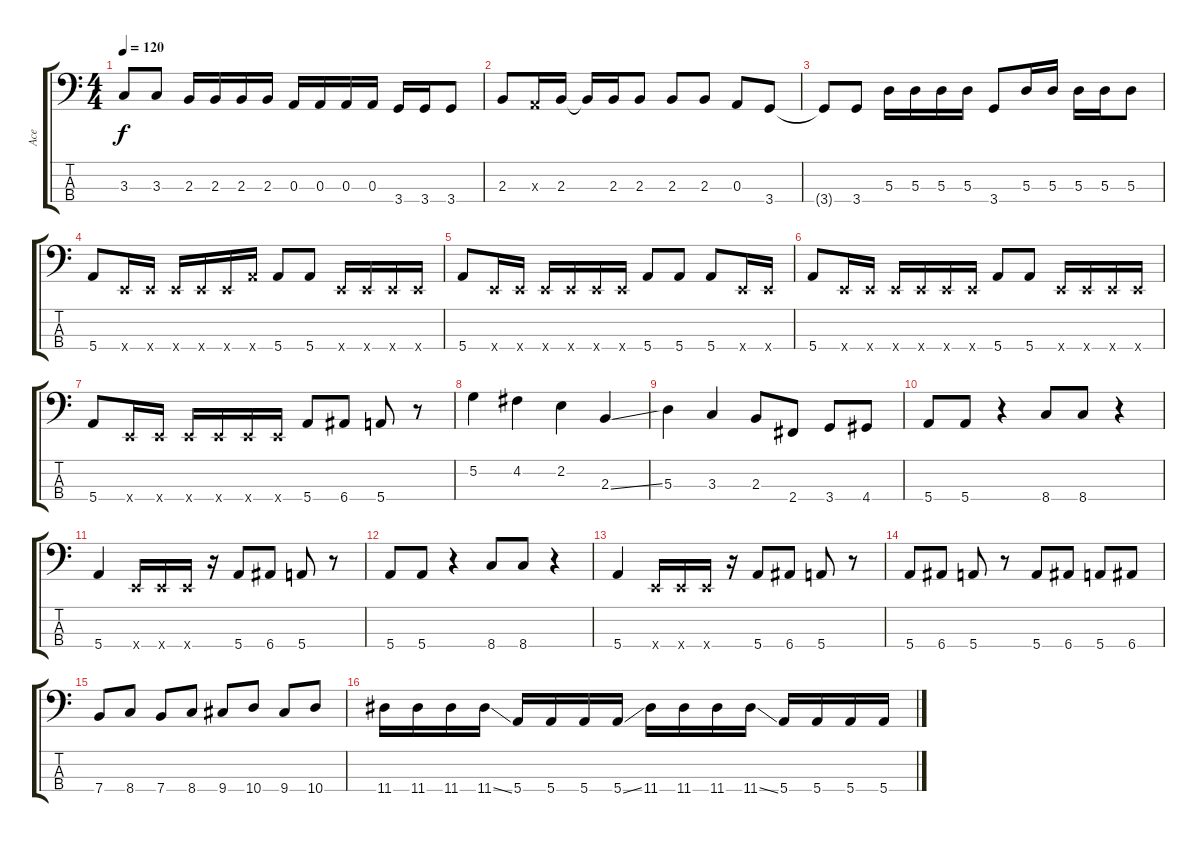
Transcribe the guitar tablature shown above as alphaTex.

\track ("Ace" "Ace") {instrument electricbasspick}
\staff {score tabs}
\tuning (G2 D2 A1 E1) {hide}
\ts (4 4)
\tempo 120
\clef f4
\ks c
3.3{t}.8{dy f} 3.3.8 2.3.16 2.3.16 2.3.16 2.3.16 0.3.16 0.3.16 0.3.16 0.3.16 3.4.16 3.4.16 3.4.8 |
2.3.8 0.3{x}.16 2.3.16 2.3{t}.16 2.3.16 2.3.8 2.3.8 2.3.8 0.3.8 3.4.8 |
3.4{t}.8 3.4.8 5.3.16 5.3.16 5.3.16 5.3.16 3.4.8 5.3.16 5.3.16 5.3.16 5.3.16 5.3.8 |
5.4.8 0.4{x}.16 0.4{x}.16 0.4{x}.16 0.4{x}.16 0.4{x}.16 5.4{x}.16 5.4.8 5.4.8 0.4{x}.16 0.4{x}.16 0.4{x}.16 0.4{x}.16 |
5.4.8 0.4{x}.16 0.4{x}.16 0.4{x}.16 0.4{x}.16 0.4{x}.16 0.4{x}.16 5.4.8 5.4.8 5.4.8 0.4{x}.16 0.4{x}.16 |
5.4.8 0.4{x}.16 0.4{x}.16 0.4{x}.16 0.4{x}.16 0.4{x}.16 0.4{x}.16 5.4.8 5.4.8 0.4{x}.16 0.4{x}.16 0.4{x}.16 0.4{x}.16 |
5.4.8 0.4{x}.16 0.4{x}.16 0.4{x}.16 0.4{x}.16 0.4{x}.16 0.4{x}.16 5.4.8 6.4.8 5.4.8 r.8 |
5.2.4 4.2.4 2.2.4 2.3{ss}.4 |
5.3.4 3.3.4 2.3.8 2.4.8 3.4.8 4.4.8 |
5.4.8 5.4.8 r.4 8.4.8 8.4.8 r.4 |
5.4.4 0.4{x}.16 0.4{x}.16 0.4{x}.16 r.16 5.4.8 6.4.8 5.4.8 r.8 |
5.4.8 5.4.8 r.4 8.4.8 8.4.8 r.4 |
5.4.4 0.4{x}.16 0.4{x}.16 0.4{x}.16 r.16 5.4.8 6.4.8 5.4.8 r.8 |
5.4.8 6.4.8 5.4.8 r.8 5.4.8 6.4.8 5.4.8 6.4.8 |
7.4.8 8.4.8 7.4.8 8.4.8 9.4.8 10.4.8 9.4.8 10.4.8 |
11.4.16 11.4.16 11.4.16 11.4{ss}.16 5.4.16 5.4.16 5.4.16 5.4{ss}.16 11.4.16 11.4.16 11.4.16 11.4{ss}.16 5.4.16 5.4.16 5.4.16 5.4{ss}.16
